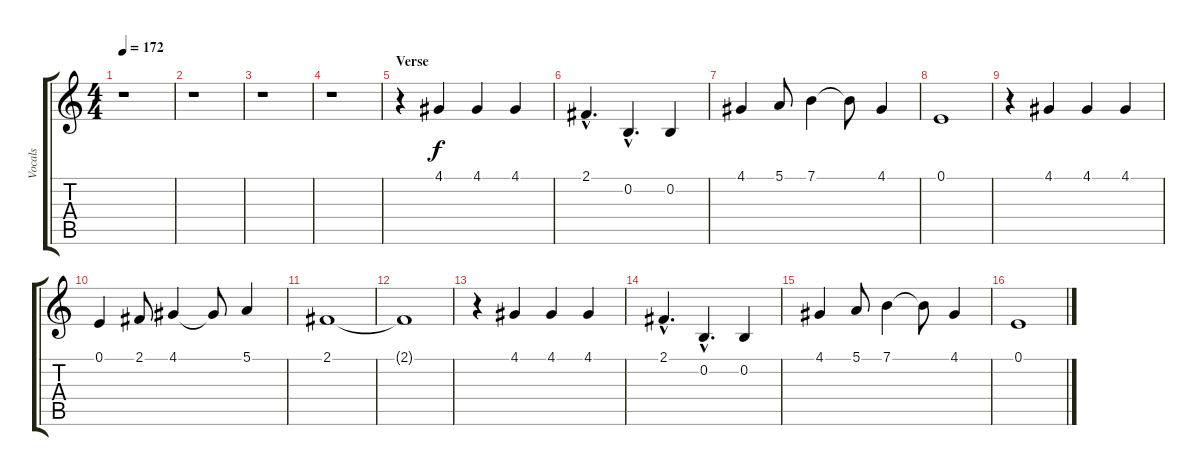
\track ("Vocals" "Vocals") {instrument lead2sawtooth}
\staff {score tabs}
\tuning (E4 B3 G3 D3 A2 E2) {hide}
\ts (4 4)
\tempo 172
\clef g2
\ks c
r.1{dy f} |
r.1 |
r.1 |
r.1 |
\section ("" "Verse")
r.4{volume 13} 4.1.4 4.1.4 4.1.4 |
2.1{hac}.4{d} 0.2{hac}.4{d} 0.2.4 |
4.1.4 5.1.8 7.1.4 7.1{t}.8 4.1.4 |
0.1.1 |
r.4 4.1.4 4.1.4 4.1.4 |
0.1.4 2.1.8 4.1.4 4.1{t}.8 5.1.4 |
2.1.1 |
2.1{t}.1{volume 0} |
r.4{volume 16} 4.1.4 4.1.4 4.1.4 |
2.1{hac}.4{d} 0.2{hac}.4{d} 0.2.4 |
4.1.4 5.1.8 7.1.4 7.1{t}.8 4.1.4 |
0.1.1
